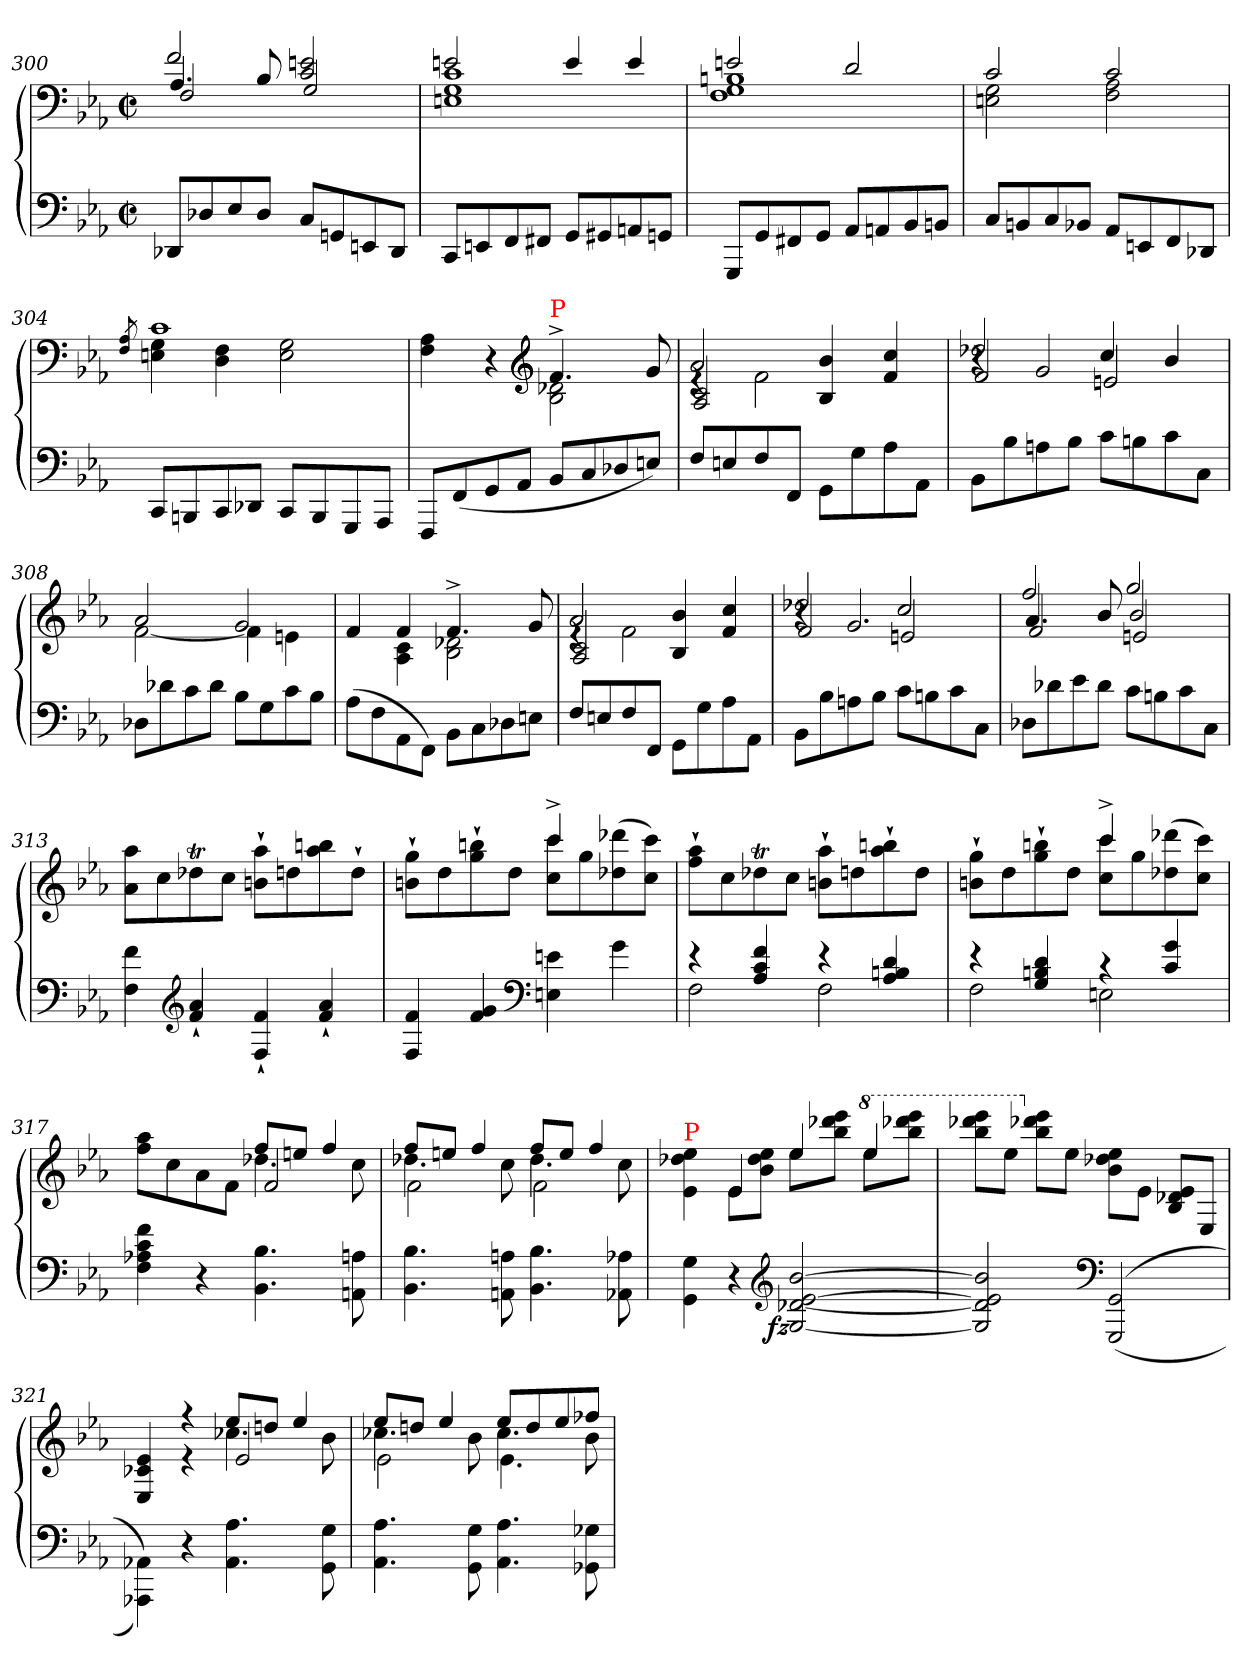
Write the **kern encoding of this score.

**kern	**kern	**dynam
*part1	*part1	*part1
*staff2	*staff1	*staff1/2
*clefF4	*clefF4	*
*k[b-e-a-]	*k[b-e-a-]	*
*c:	*c:	*
*M2/2	*M2/2	*
*met(c|)	*met(c|)	*
=300	=300	=300
*	*^	*
*	*	*^	*
8DD-XL	2f	4.A-/	2F	.
8D-X	.	.	.	.
8E-	.	.	.	.
8D-J	.	8B-/	.	.
8CL	2en 2c	2ryy	2G	.
8GGn	.	.	.	.
8EEn	.	.	.	.
8DD-J	.	.	.	.
*	*	*v	*v	*
=301	=301	=301	=301
8CCL	2en	1c 1G 1En	.
8EEn	.	.	.
8FF	.	.	.
8FF#XJ	.	.	.
8GGL	4e	.	.
8GG#X	.	.	.
8AAn	4e	.	.
8GGnJ	.	.	.
=302	=302	=302	=302
8GGGL	2en	1Bn 1G 1F	.
8GG	.	.	.
8FF#X	.	.	.
8GGJ	.	.	.
8AA-L	2d	.	.
8AAn	.	.	.
8BB-	.	.	.
8BBnJ	.	.	.
=303	=303	=303	=303
8CL	2c	2G 2En	.
8BBn	.	.	.
8C	.	.	.
8BB-XJ	.	.	.
8AA-L	2c	2A- 2F	.
8EEn	.	.	.
8FF	.	.	.
8DD-XJ	.	.	.
=304	=304	=304	=304
.	8qA-/ 8qF/	.	.
8CCL	1c	4G 4En	.
8BBBn	.	.	.
8CC	.	4F 4D	.
8DD-XJ	.	.	.
8CCL	.	2G 2E	.
8BBB	.	.	.
8GGG	.	.	.
8AAA-J	.	.	.
=305	=305	=305	=305
8FFFL	2ryy	4A- 4F	.
(8FF	.	.	.
8GG	.	4r	.
8AA-J	.	.	.
*	*clefG2	*	*
!	!LO:TX:a:color=red:t=P	!	!
8BB-L	4.f^	2d-X 2B-	.
8C	.	.	.
8D-X	.	.	.
8EnJ)	8g	.	.
=306	=306	=306	=306
*	*	*^	*
8FL	2a-	4re	2c 2A-	.
8En	.	.	.	.
8F	.	2f	.	.
8FFJ	.	.	.	.
8GGL	4b- 4B-	.	2ryy	.
8G	.	.	.	.
8A-	4cc 4f	4ryy	.	.
8AA-J	.	.	.	.
=307	=307	=307	=307	=307
8BB-L	2dd-X	4r	2f	.
8B-	.	.	.	.
8An	.	2g/	.	.
8B-J	.	.	.	.
8cL	4cc	.	2en	.
8Bn	.	.	.	.
8c	4b-	4ryy	.	.
8CJ	.	.	.	.
*	*	*v	*v	*
=308	=308	=308	=308
8D-XL	2a-	[2f	.
8d-X	.	.	.
8c	.	.	.
8d-J	.	.	.
8B-L	2g	4f]	.
8G	.	.	.
8c	.	4en	.
8B-J	.	.	.
=309	=309	=309	=309
(8A-\L	4f	4ryy	.
8F\	.	.	.
8AA-\	4f	4c 4A-	.
8FF\J)	.	.	.
8BB-\L	4.f^	2d-X 2B-	.
8C\	.	.	.
8D-X\	.	.	.
8En\J	8g	.	.
=310	=310	=310	=310
*	*	*^	*
8FL	2a-	4re	2c 2A-	.
8En	.	.	.	.
8F	.	2f	.	.
8FFJ	.	.	.	.
8GGL	4b- 4B-	.	2ryy	.
8G	.	.	.	.
8A-	4cc 4f	4ryy	.	.
8AA-J	.	.	.	.
=311	=311	=311	=311	=311
8BB-L	2dd-X	4r	2f	.
8B-	.	.	.	.
8An	.	2.g/	.	.
8B-J	.	.	.	.
8cL	2cc	.	2en	.
8Bn	.	.	.	.
8c	.	.	.	.
8CJ	.	.	.	.
=312	=312	=312	=312	=312
8D-XL	2ff	4.a-/	2f	.
8d-X	.	.	.	.
8e-	.	.	.	.
8d-J	.	8b-/	.	.
8cL	2gg	2b-/	2en	.
8Bn	.	.	.	.
8c	.	.	.	.
8CJ	.	.	.	.
*	*v	*v	*v	*
=313	=313	=313
4f 4F	8aa- 8a-L	.
.	8cc	.
*clefG2	*	*
4a-` 4f`	8dd-XT	.
.	8ccJ	.
4f` 4F`	8aa-` 8bn`L	.
.	8ddn	.
4a-` 4f`	8bbn 8aa-	.
.	8dd`J	.
=314	=314	=314
*	*^	*
4f 4F	2ryy	8gg` 8bn`L	.
.	.	8dd	.
4g 4f	.	8bbn` 8gg`	.
.	.	8ddJ	.
*clefF4	*	*	*
4en 4En	4ccc^	8ccc 8ccL	.
.	.	8gg	.
4g	4ryy	(8ddd-X 8dd-X	.
.	.	8ccc 8ccJ)	.
*	*v	*v	*
=315	=315	=315
*^	*	*
4re	2F	8aa-` 8ff`L	.
.	.	8cc	.
4f 4c 4A-	.	8dd-XT	.
.	.	8ccJ	.
4re	2F	8aa-` 8bn`L	.
.	.	8ddn	.
4d 4Bn 4A-	.	8bbn` 8aa-`	.
.	.	8ddJ	.
=316	=316	=316	=316
*	*	*^	*
4re	2F	2ryy	8gg` 8bn`L	.
.	.	.	8dd	.
4d 4Bn 4G	.	.	8bbn` 8gg`	.
.	.	.	8ddJ	.
4rc	2En	4ccc^	8ccc 8ccL	.
.	.	.	8gg	.
4g 4c	.	4ryy	(8ddd-X 8dd-X	.
.	.	.	8ccc 8ccJ)	.
*v	*v	*	*	*
=317	=317	=317	=317
*	*	*^	*
4f 4c 4A-X 4F	2ryy	8aa- 8ffL	2ryy	.
.	.	8cc	.	.
4r	.	8a-	.	.
.	.	8fJ	.	.
4.B- 4.BB-	8ffL	4.dd-X	2f	.
.	8eenJ	.	.	.
.	4ff	.	.	.
8An 8AAn	.	8cc	.	.
=318	=318	=318	=318	=318
4.B- 4.BB-	8ffL	4.dd-X	2f\	.
.	8eenJ	.	.	.
.	4ff	.	.	.
8An 8AAn	.	8cc	.	.
4.B- 4.BB-	8ffL	4.dd-	2f\	.
.	8eeJ	.	.	.
.	4ff	.	.	.
8A-X 8AA-X	.	8cc	.	.
*	*	*v	*v	*
=319	=319	=319	=319
!	!LO:TX:a:color=red:t=P	!	!
!	!	!	!LO:DY:b:rj
!	!	!	!LO:DY:n=1:b
4G\ 4GG\	4ryy	4ee-\ 4dd-X\ 4e-\	fz fz
4r	4e-	8e-L	.
.	.	8ee- 8dd- 8b-J	.
*clefG2	*	*	*
!	!	!	!LO:DY:n=2:b=2:rj
[2b- [2e- [2d-X [2G	4ee-	8ee-L	fz
.	.	8eee- 8ddd-X 8bb-J	.
*	*8va	*	*
.	4eee-	8eee-L	.
.	.	8eeee- 8dddd-X 8bbb-J	.
*	*v	*v	*
=320	=320	=320
2b-] 2e-] 2d-] 2G]	8eeee- 8dddd-X 8bbb-L	.
.	8eee-J	.
*	*X8va	*
.	8eee- 8ddd-X 8bb-L	.
.	8ee-J	.
*clefF4	*	*
(<(<2GG 2GGG	8ee-\ 8dd-X\ 8b-\L	.
.	8e-\J	.
.	8e- 8d-X 8B-L	.
.	8E-/J	.
=321	=321	=321
*	*^	*
*	*	*^	*
4AA-X\ 4AAA-X\))	4e-/ 4c-X/ 4E-/	4ryy	2ryy	.
4r	4r	4r	.	.
4.A- 4.AA-	8ee-L	4.cc-X	2e-	.
.	8ddnJ	.	.	.
.	4ee-	.	.	.
8G\ 8GG\	.	8b-	.	.
=322	=322	=322	=322	=322
4.A- 4.AA-	8ee-L	4.cc-X	2e-\	.
.	8ddnJ	.	.	.
.	4ee-	.	.	.
8G\ 8GG\	.	8b-	.	.
4.A- 4.AA-	8ee-L	4.cc-	4.e-\	.
.	8dd	.	.	.
.	8ee-	.	.	.
8G-X\ 8GG-X\	8ff-XJ	8b-	8ryy	.
*	*v	*v	*v	*
=	=	=
*-	*-	*-
